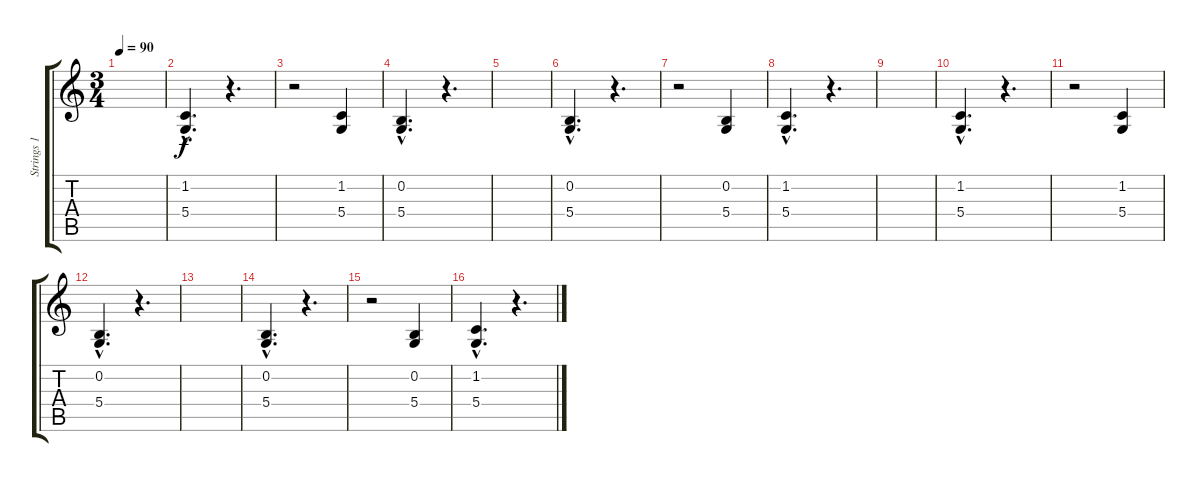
\track ("Strings 1" "Strings 1") {instrument stringensemble1}
\staff {score tabs}
\tuning (E4 B3 G3 D3 A2 E2) {hide}
\ts (3 4)
\tempo 90
\clef g2
\ks c
|
(1.2{hac} 5.4{hac}).4{d} r.4{d} |
r.2 (1.2 5.4).4 |
(0.2{hac} 5.4{hac}).4{d} r.4{d} |
|
(0.2{hac} 5.4{hac}).4{d} r.4{d} |
r.2 (0.2 5.4).4 |
(1.2{hac} 5.4{hac}).4{d} r.4{d} |
|
(1.2{hac} 5.4{hac}).4{d} r.4{d} |
r.2 (1.2 5.4).4 |
(0.2{hac} 5.4{hac}).4{d} r.4{d} |
|
(0.2{hac} 5.4{hac}).4{d} r.4{d} |
r.2 (0.2 5.4).4 |
(1.2{hac} 5.4{hac}).4{d} r.4{d}
